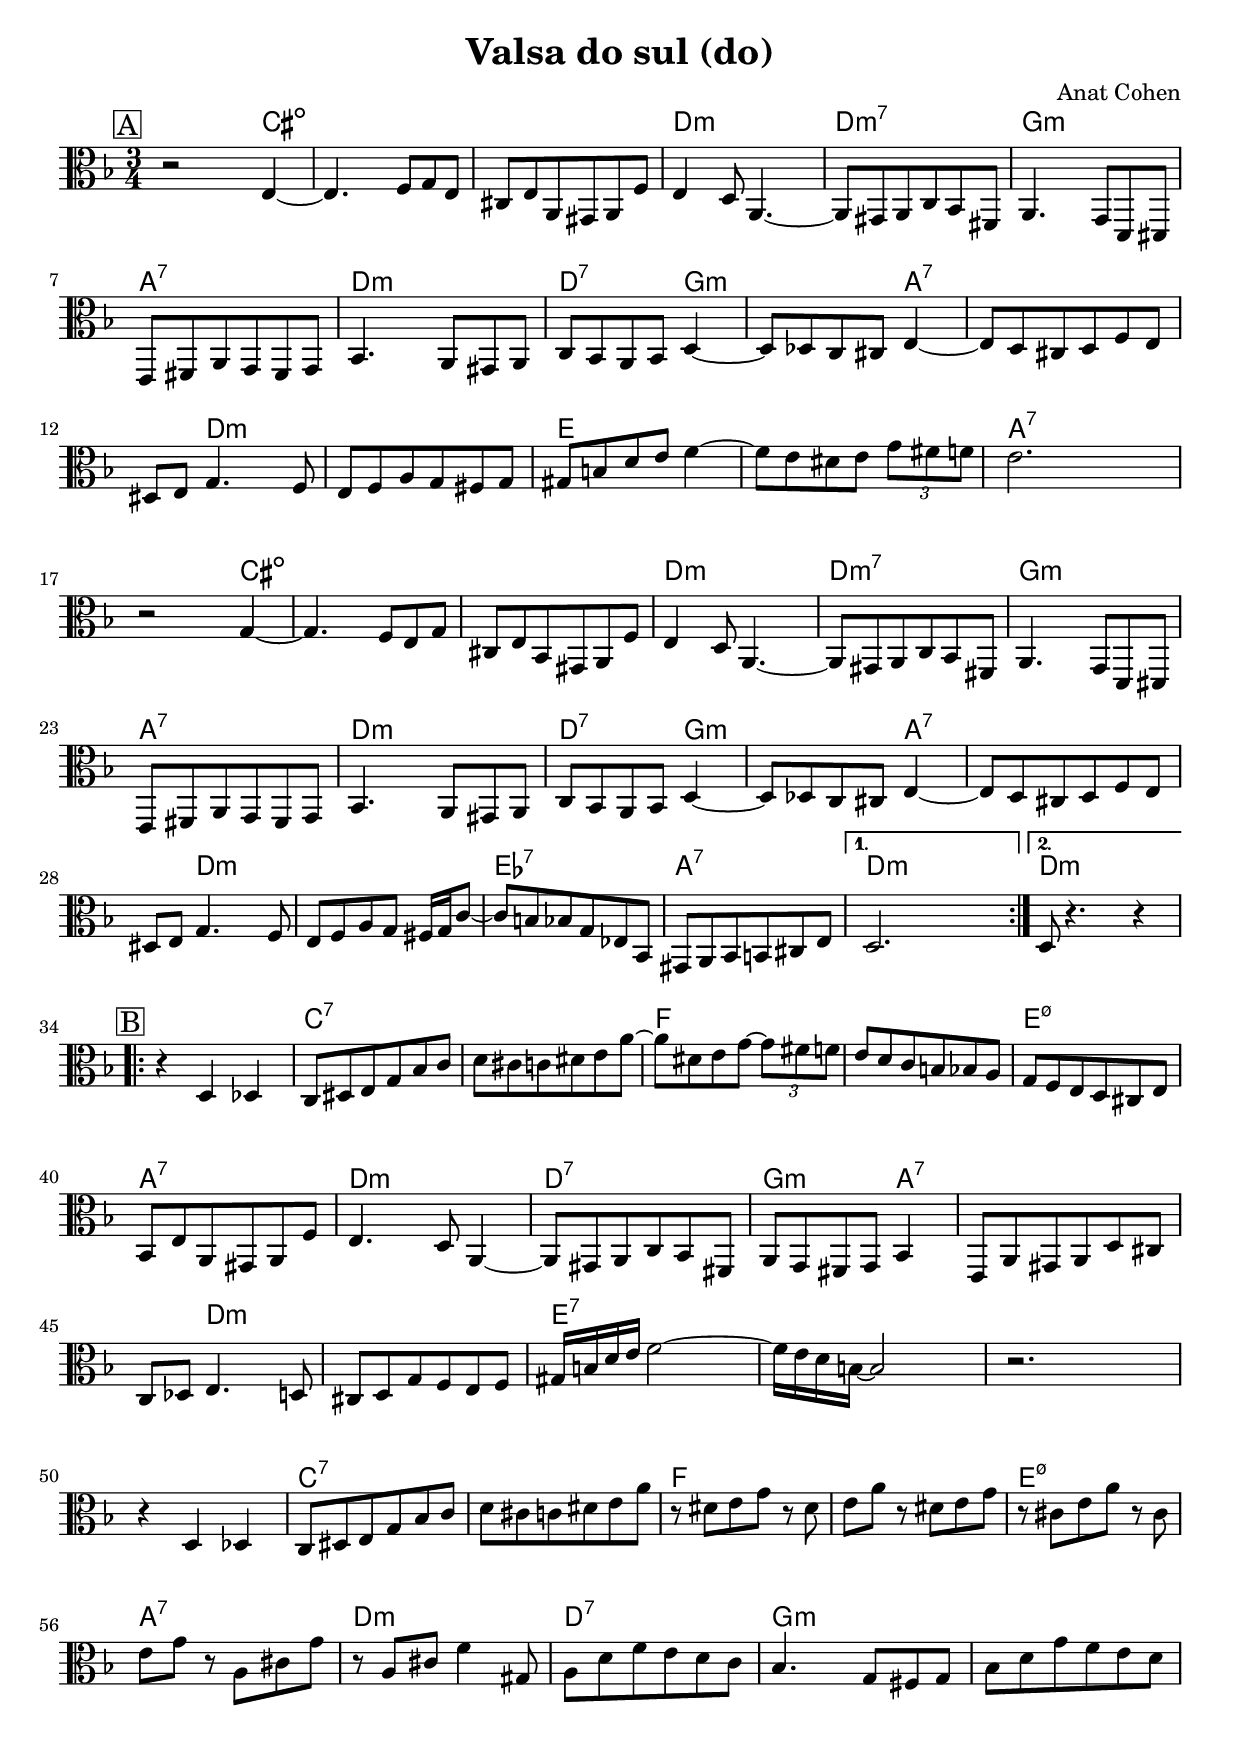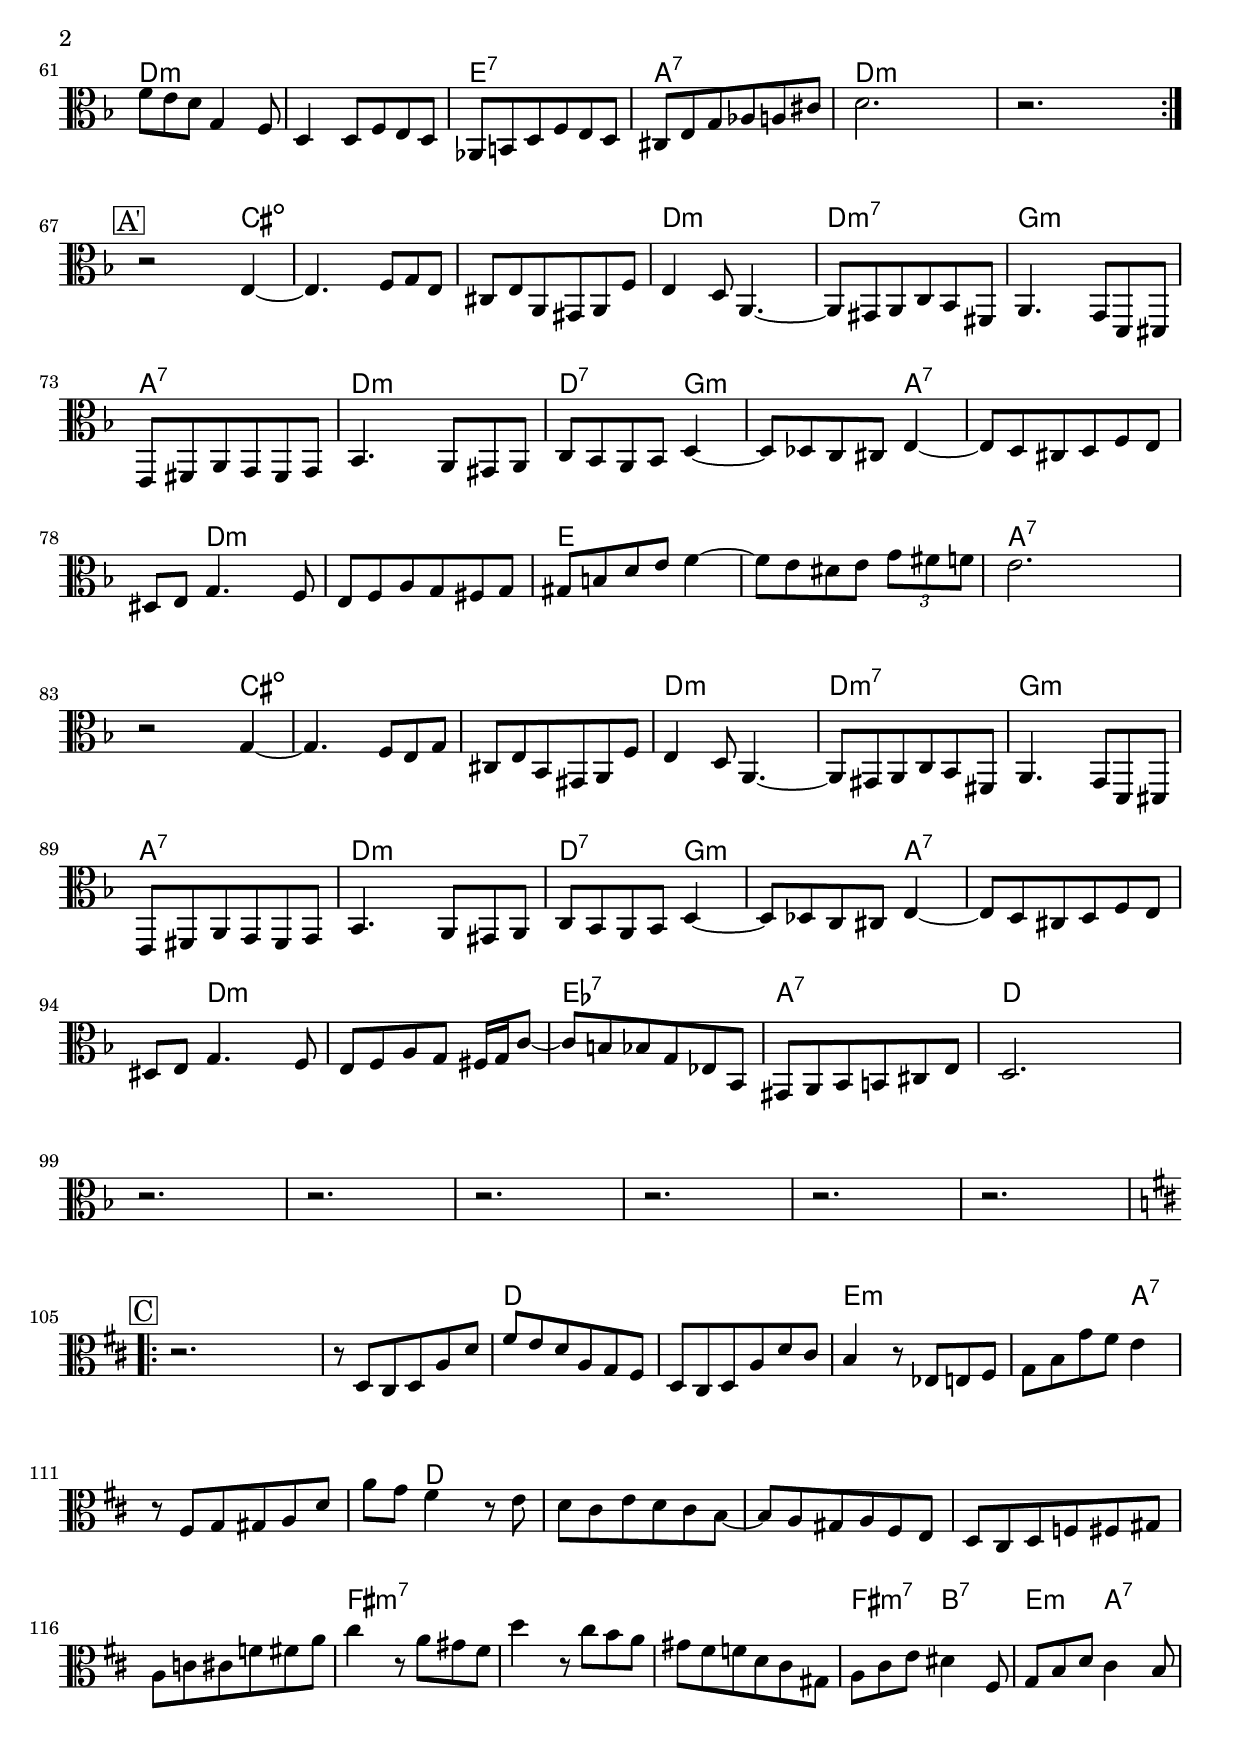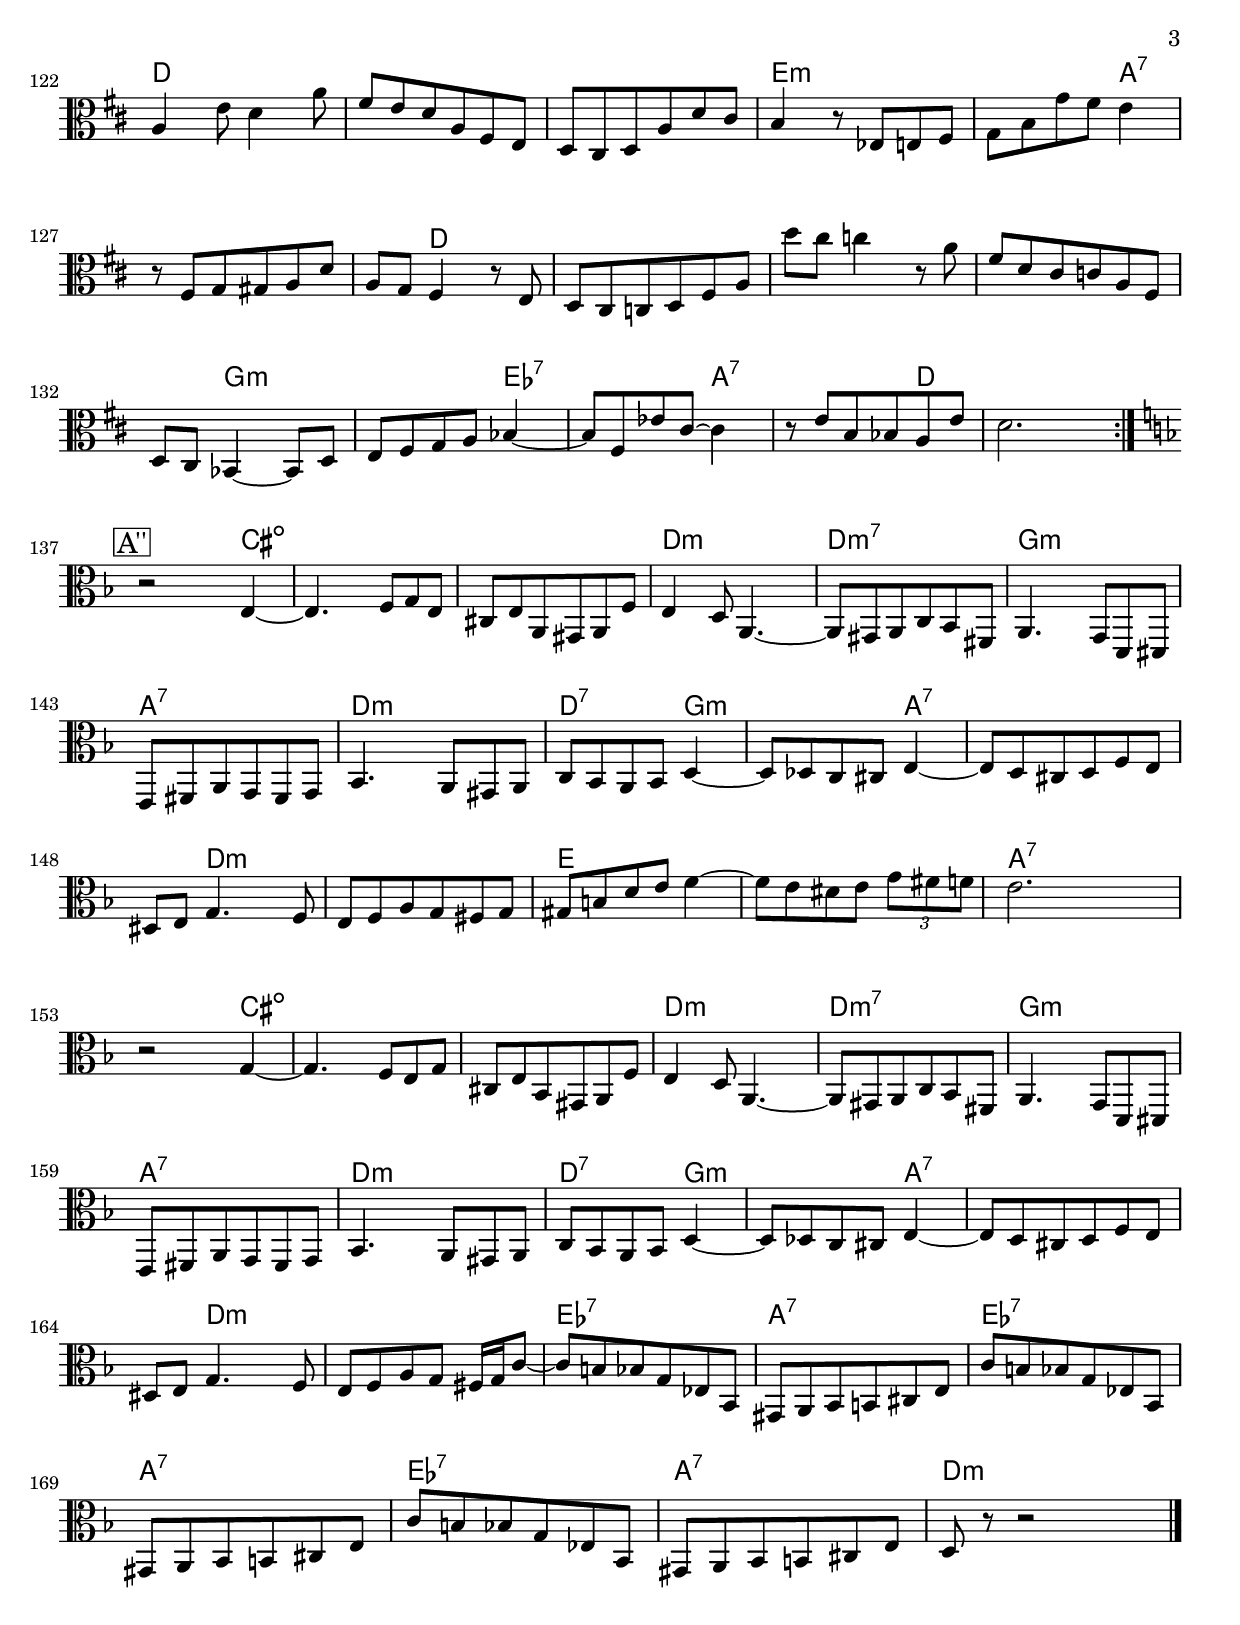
\version "2.18.2"	

noteCibleTransposition =   bes,,   % c         % d pour Si b %  a, pour Mi b

ton = " (do)"

indent = 0

aa = {
  r2 fis4~ |
    fis4. g8 a fis | dis fis b, ais b g' | fis4 e8 b4.~ | b8 ais b d c gis | b4. a8 e eis | \break
    fis gis b a gis a |     c4. b8 ais b | 
    d c b c e4~ |  e8 ees d dis fis4~ | fis8 e dis e g fis | \break
    eis fis a4. g8 | 
    fis g b a gis a | 
    ais cis e fis g4~ | g8 fis eis fis \tuplet 3/2 {a gis g} | fis2. | \break
%
    r2 a,4~ | a4. g8 fis a | dis, fis c ais b g' | fis4 e8 b4.~ | 
    b8 ais b d c gis | 
    b4. a8 e eis | \break
    fis gis b a gis a | c4. b8 ais b | 
    d c b c e4~ | 
    e8 ees d dis fis4~ | 
    fis8 e dis e g fis | \break eis fis a4. g8 | fis g b a gis16 a d8 ~| 
    d cis c a f c | 
  ais b c cis dis fis |
  }

melodiea =  \relative c'{
 
  \mark \markup {\box A}
  
  \repeat volta 2 {
    \aa
  }
  \alternative {
    {e2. | }
    {e8 r4. r4 | }
  }\break

}

melodieab = \relative c'{
  \mark \markup {\box A'}
  \aa
  e2. | \break
  \repeat unfold 6 {r2.} \break
}

melodieac = \relative c'{
  \mark \markup {\box A''}
  \aa
  \repeat unfold 2 {
    d'8 cis c a f c |  ais b c cis dis fis |
    }
  e8 r8 r2 | \break
  
}


melodieb = \relative c'{

  \mark \markup {\box B}
  \repeat volta 2 {
  | r4 e ees | d8 eis fis a c d | e dis d eis fis b~ | b eis, fis a~ \tuplet 3/2 {a gis g} | 
  fis e d cis c b | a g fis e dis fis |  \break
  c fis b, ais b g' | fis4. e8 b4~ | 
  b8 ais b d c gis |
				%
  b a gis a c4 | fis,8 b ais b e dis | \break
  d ees fis4. e8 | 
  dis e a g fis g | ais16 cis e fis g2~ | g16 fis e cis~ cis2 | r2. | \break
				%
  | r4 e, ees | 
  d8 eis fis a c d |
  e dis d eis fis b | r eis, fis a r eis | 
fis b r eis, fis a | r dis, fis b r dis, | \break fis a r b, dis a' | r b, dis g4 ais,8 | 
  b e8 g8 fis e d | c4. a8 gis a | c e a g fis e | \break
  g fis e a,4 g8 | 
e4 e8 g fis e | bes cis e g fis e | dis fis a bes b dis | e2. | r2. \break
}
}

melodiec = \relative c'{

  \mark \markup {\box C}
				% f c g d
  \repeat volta 2 {
    r2.
    r8 e dis e b' e |  gis fis e b a gis | e dis e b' e dis | cis4 r8 f,8 fis gis |
  a8 cis a' gis fis4 | \break
  r8 gis,8 a ais b e | b' a gis4 r8 fis8 |
  e dis fis e dis cis~ | cis  b ais b gis fis |
  e dis e g gis ais | \break
  b d dis g gis b | dis4 r8 b8 ais gis | e'4 r8 dis8 cis b |
  ais gis g e dis ais | b dis fis eis4 gis,8 | a cis e dis4 cis8 | \break
b4 fis'8 e4 b'8 | gis fis e b gis fis |
e dis e b' e dis | cis4 r8 f, fis gis | a cis a' gis fis4 | \break r8 gis, a ais b e | 
  b a gis4 r8 fis | e dis d e gis b | e' dis d4 r8 b | gis e dis d b gis |
  e dis  c4~ c8 e8 | fis gis a b c4~ | c8 gis f' dis~ dis4 | r8 fis cis c b fis'  | e2. \break
  }
}


ha = \chordmode{
     s2 dis4:3-.5- |
    s2. | s | e:min | e:min7 | a:min | b:7 |
    e:min | e2:7  a2.:min  b2.:7 s4 | s4 e2:min | s2. |
    fis | s | b:7 |
    
    s2 dis4:3-.5- s2. | s2. | e:min |
    e:min7  a:min | b:7 | e:min |
    e2:7  a2.:min b2.:7 s4 | s4 e2:min | s2. | f:7 |
    b:7
  
}

harmoniea =  \chordmode{  
  
  \repeat volta 2 {
    \ha
  }
  \alternative{
    {e2.:min |  }
    {e2.:min | }
    }    
}

harmonieab =  \chordmode{  
  
  \ha
  {e2. |  } 
  \repeat unfold 6 {s2.} 
   
}
harmonieac =  \chordmode{  
  
  \ha

  \repeat unfold 2 {
    f2.:7 | b:7 
  }

  e2.:min  
  
   
}




harmonieb= \chordmode {

\repeat volta 2 {
  s2.
  | d:7 | s | g | s | fis:3-.5-.7 |
  b:7 | e:m | e:7  a2:min   b2.:7 s4 |
  s4 e2:min | s2. | fis:7 |
  s2. | s2. | s | d:7 | s
  | g2. | s |   fis2.:3-.5-.7
				%b2.:7  | s2. | e:min | s  | b:7 |
  b:7 | e:m | e:7  a2.:min |  s2.|%b2.:7  |
  e2.:min | s | fis:7 | b:7 | e:m | s
  }

}

harmoniec= \chordmode {

\repeat volta 2 {
  s2.
  s2. | e2. | s2. | fis:min | s2  b2.:7 s4  | s4 e2 | s2. |
  s2. | s2. | s | gis2.:min7 | s | s |
  gis4.:min7 cis:7 | fis:min b:7 |
  e2. s | s | fis:min  | s2 b2.:7 s4 | s4  e2.
  s2 | s2. | s  | s4 a2.:min s4 f2.:7
  b2.:7 e s4 
  }
}




melodie = {
  
  \time 3/4

  \clef alto
  \key e \minor
  \melodiea

  \melodieb

  \melodieab

  \key e \major
  \melodiec

  \key e \minor
  \melodieac

  \bar "|."
}

harmonie = {

  \harmoniea

  \harmonieb

  \harmonieab

  \harmoniec

  \harmonieac

  

}



\header {
  title = #(string-append "Valsa do sul" ton )
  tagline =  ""
  composer = "Anat Cohen"
}



\score{
  <<
    \new ChordNames {
      \transpose c \noteCibleTransposition{
	\harmonie
      }
    }
    \new Staff { 
      \transpose c \noteCibleTransposition {
      \melodie
      }
    }
  >>
  \layout{ \context {      \Score      proportionalNotationDuration = #(ly:make-moment 4 30     )   } }
}






\score {
  <<
    \new Staff \with {midiInstrument = #"clarinet"}<< \unfoldRepeats{\melodie 
                                 }  >>
    \new Staff \with {midiInstrument = #"electric piano 1"} << \unfoldRepeats{\harmonie
                          } >> 
  >>
\midi{ \tempo 4 = 230 }
}